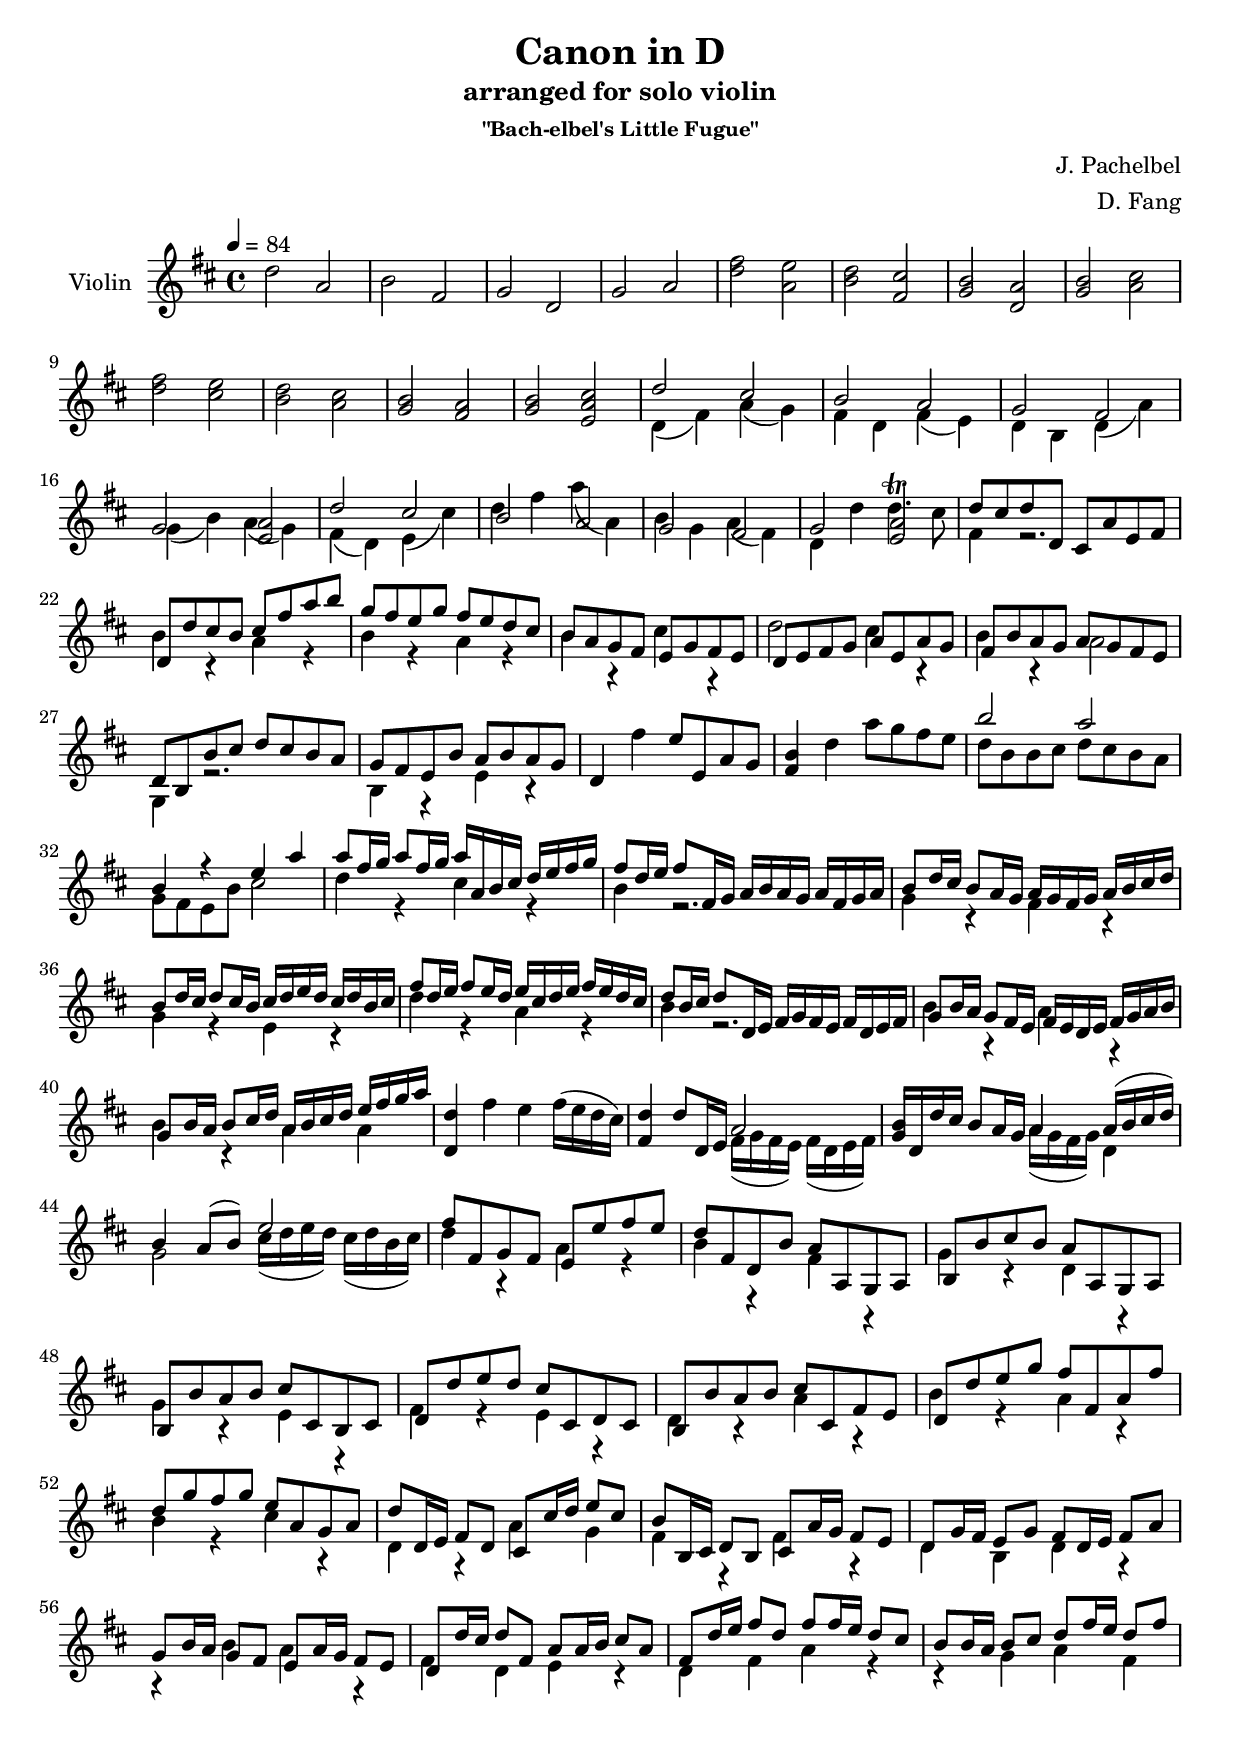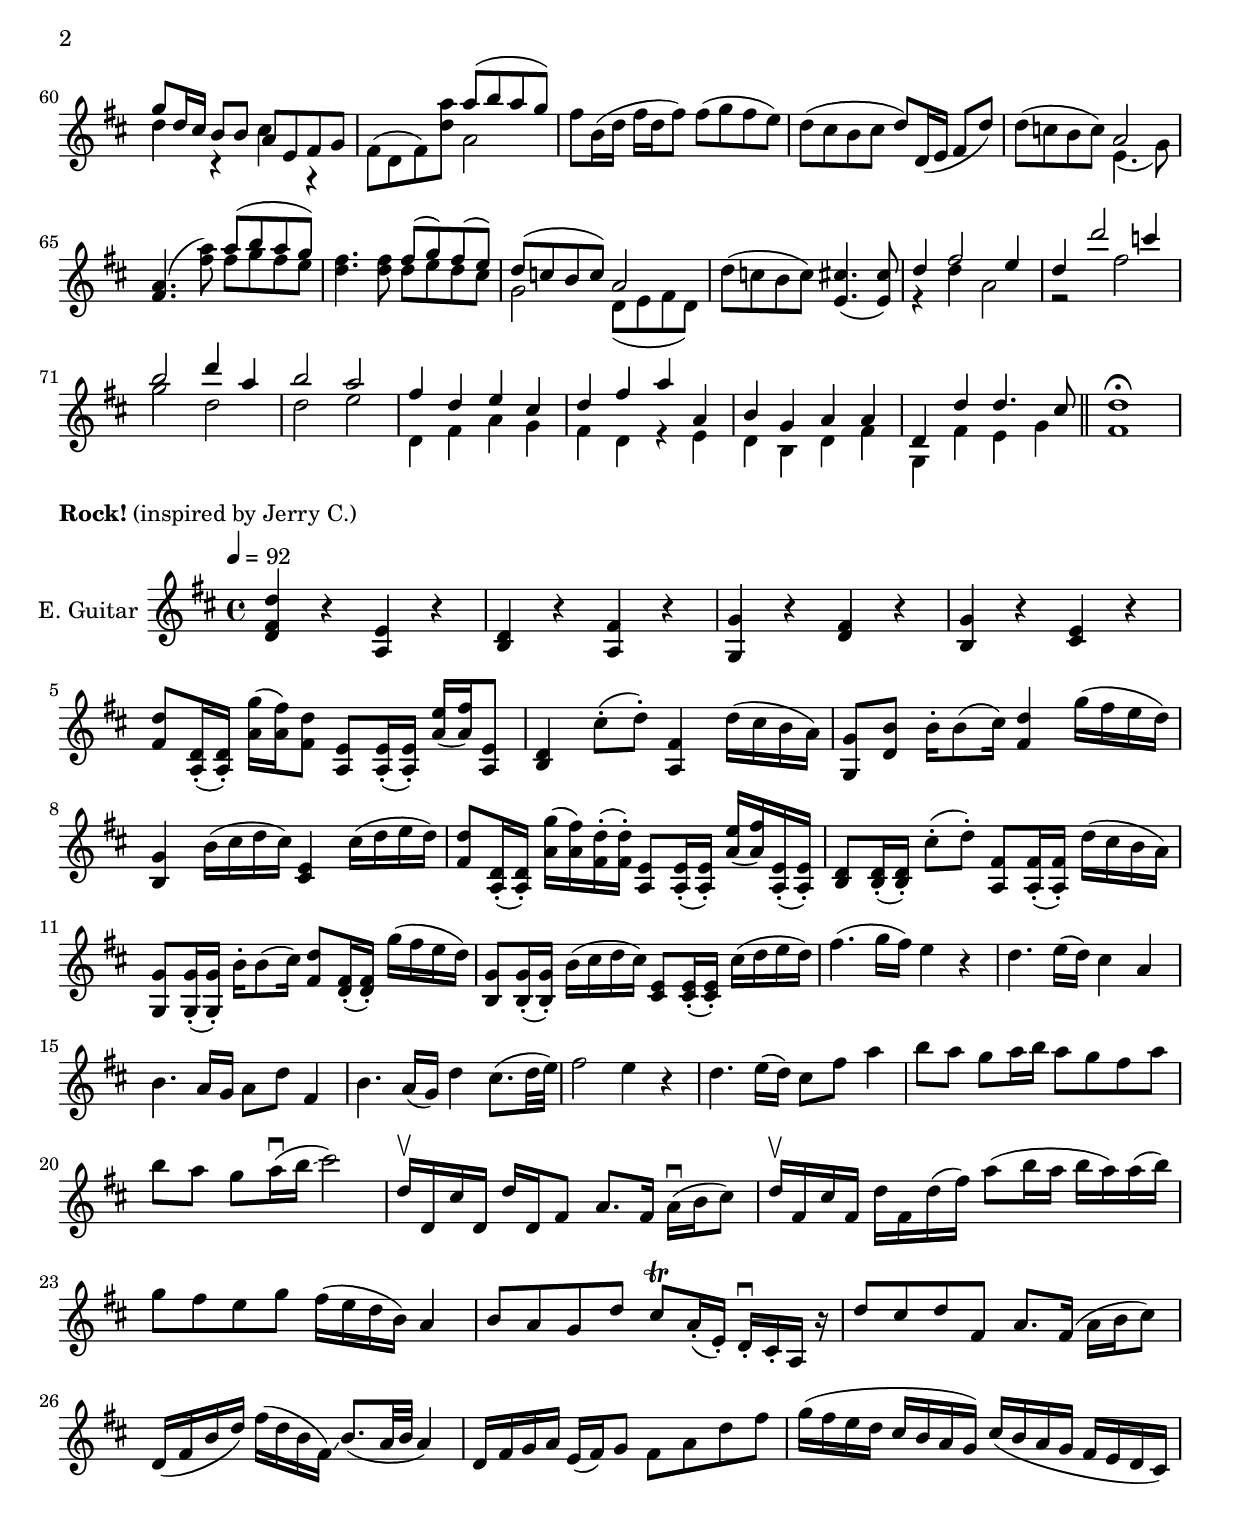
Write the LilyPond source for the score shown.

% violin solo
\version "2.17.18"

% definitions
pizz = ^\markup { \bold pizz. }
arco = ^\markup { \bold arco }
legato = ^\markup { \bold \italic legato }
hardrock = ^\markup { \bold \italic hardrocko }

global = {
	\time 4/4
	\key d \major
}

ub = \upbow
db = \downbow
rit = _\markup { \upright "rit." }

%%%%%%% snippets %%%%%%%%%%%%%%%%%%%%%%%%%%%%%%%%%%%%%%%%%%%%%%%%%%%%%%%%%%%%%%

violinBassA = \relative c' { | d2 a | b fis' | g d | g, a | }
violinBassAhi = \relative c'' { | d2 a | b fis | g d | g a | }
restPhrase = { R1*4 }
halfMelodyA = \relative c'' { fis2 e d cis b a b cis }
halfMelodyAend = \relative c'' { fis2 e d cis b a8( g fis a) g2\rit e }
halfMelodyAarco = \relative c'' { fis2\arco e d cis b a b cis }
halfMelodyAdescant = \relative c'' { d2 cis b a g fis g <a e> }
quarterMelodyA = \relative c' { d4( fis) a( g) fis d fis( e) d b d( a') g( b) a( g) }
quarterMelodyB = \relative c' { fis( d) e( cis') d fis a( a,) b g a( fis) d d' d4.^\trill cis8 }
eighthMelodyA = \relative c'' {
	d8 cis d d, cis a' e fis d d' cis b cis fis a b
	g fis e g fis e d cis b a g fis e g fis e
}
eighthMelodyB = \relative c' {
	d e fis g a e a g fis b a g a g fis e
	d b b' cis d cis b a g fis e b' a b a g
}
pizzLineA = \relative c' {
	r8\pizz a d fis r a, cis e
	r b d fis r a, g a
	r b d g r fis d a
	r g b d r a cis e
}
offMelodyA = \relative c'' { r4 fis e2 r4 d fis2 g fis g e }
offMelodyBlo = \relative c'' { r4 fis4 e2 r4 d a2 b a b cis4 a'4  }
offMelodyBhi = \relative c'' { r4 fis e2 r4 d <a' fis>2 b a b cis }

sixteenthsMelodyA = \relative c''' {
	a8 fis16 g a8 fis16 g a a, b cis d e fis g
	fis8 d16 e fis8 fis,16 g a b a g a fis g a
}
sixteenthsMelodyB = \relative c'' {
	b8 d16 cis b8 a16 g a g fis g a b cis d
	b8 d16 cis d8 cis16 b cis d e d cis d b cis
}
sixteenthsMelodyBalt = \relative c'' {
	b8 d16 cis b8 a16 g a g fis g a b cis d
	b8 d16 cis d8 cis16 b cis d cis b a g fis e
}
sixteenthsMelodyC = \relative c'' {
	fis8 d16 e fis8 e16 d16 e cis d e fis e d cis
	d8 b16 cis d8 d,16 e fis g fis e fis d e fis
}
sixteenthsMelodyD = \relative c'' {
	g8 b16 a g8 fis16 e fis e d e fis g a b
	g8 b16 a b8 cis16 d a b cis d e fis g a
}
sixteenthsMelodyE = \relative c'' {
	fis8 d16 e fis8 e16 d16 e cis d e fis e d cis
	d8 b16 cis d8 d,16 e fis g fis e fis d' cis d
}
quarterMelodyC = \relative c'' { d4 a cis a b fis d' a d, g d fis d g e e' }
eighthMelodyC = \relative c'' {
	fis8 fis, g fis e  e' fis e d fis, d b' a a, g a 
	b b' cis b a a, g a b b' a b cis cis, b cis
}
eighthMelodyD = \relative c' {
	d8 d' e d cis cis, d cis b b' a b cis cis, fis e
	d d' e g fis fis, a fis' d g fis g e a, g a
}
eighthMelodyE = \relative c' {
	<d a'>8 fis' fis fis e e e e d d d d a' a a a
	b b b b a a a a b b b b cis cis, cis cis
}
skipMelodyA = \relative c'' {
	d8 d,16 e fis8 d cis cis'16 d e8 cis b b,16 cis d8 b cis a'16 g fis8 e
	d8 g16 fis e8 g fis d16 e fis8 a g b16 a g8 fis e a16 g fis8 e
}
skipMelodyB = \relative c' {
	d8 d'16 cis d8 fis, a a16 b cis8 a fis d'16 e fis8 d fis fis16 e d8 cis
	b8 b16 a b8 cis d fis16 e d8 fis g d16 cis b8 b a e fis g
}
halfMelodyC = \relative c' { d4 d' cis4. a8 b2 a d,4. e8 fis2 <<b2 {g4( d)}>> <e d>4. <e cis>8 }
naturalMelodyA = \relative c' {
	<fis a>4. fis'8 fis g fis e d4. d8 d e d cis b2 d d8 c b c a4. a8
}
naturalMelodyB = \relative c'' {
	a4. a'8 a b a g fis4. fis8 fis g fis e d c b c a4. a8 g4 d' cis4. cis8
}
syncopHalfHelodyA = \relative c' { fis4 fis'2 e4 d d'2 c4 b2 d4 a b2 a }
syncopHalfHelodyB = \relative c''' { a2 a,4. g8 fis2 fis'4. e8 d4 b d2 d cis }
quarterMelodyD = \relative c'' {
	d4 d, cis cis' b b, a a' g g' fis fis, e a e e'
}
quarterMelodyE = \relative c'' {
	fis4 fis, e e' d d, cis cis' b b' a a, g4. e'8 a4 a
}
quarterMelodyF = \relative c'' {
	d4 d, cis cis' b b, a a' g g' fis fis, d d' d4. cis8
}
quarterMelodyG = \relative c'' {
	fis4 d e cis d fis a2 b,4 g a fis d fis e4 g4
}

%%%%%%%%%%%%%%%%%%%%%%%%%%%%%%%%%%%%%%%%%%%%%%%%%%%%%%%%%%%%%%%%%%%%%%%%%%%%%%%
\header {
	title = "Canon in D"
	subtitle = "arranged for two violins"
	composer = "J. Pachelbel"
	arranger = "D. Fang"
}

violinOne = \new Voice {
	\set Staff.instrumentName = #"Violin I "
	\set Staff.midiInstrument = #"violin"

	\restPhrase
	\pizzLineA

	\halfMelodyAarco
	<< \halfMelodyA \halfMelodyAdescant >>

	\quarterMelodyA
	\quarterMelodyB

	\eighthMelodyA
	\eighthMelodyB

	\eighthMelodyB % \offMelodyBhi
	\offMelodyBlo

	\sixteenthsMelodyA
	\sixteenthsMelodyB

	\sixteenthsMelodyC
	\sixteenthsMelodyD

	% \offMelodyA
	\offMelodyBlo

	\quarterMelodyC
	\eighthMelodyC
	\eighthMelodyD

	\eighthMelodyC
	\eighthMelodyE

	\skipMelodyA
	\skipMelodyB
	\skipMelodyA

	\skipMelodyB
	\halfMelodyC

	\naturalMelodyA
	\naturalMelodyB

	\syncopHalfHelodyA
	\syncopHalfHelodyB

	\quarterMelodyD
	\quarterMelodyE

	\quarterMelodyF

	\bar "||"
	\relative c' { <fis d'>1^\fermata }
	%% rockin' %%

} % end Voice

violinTwo = \new Voice {
	\set Staff.instrumentName = #"Violin II "
	\set Staff.midiInstrument = #"violin"

	\violinBassA
	\violinBassA

	\violinBassA
	<< \halfMelodyA \violinBassA >>

	<< \halfMelodyAdescant \violinBassA >>
	<< \halfMelodyAdescant \violinBassA >>

	\quarterMelodyA % \offMelodyBlo % \violinBassA
	\quarterMelodyB % \offMelodyBhi % \violinBassA

	\eighthMelodyA
	\eighthMelodyB

	% \offMelodyA
	\offMelodyBhi

	\sixteenthsMelodyA
	\sixteenthsMelodyB

	\sixteenthsMelodyC
	\sixteenthsMelodyD

	\sixteenthsMelodyE
	\sixteenthsMelodyB

	\quarterMelodyC
	\eighthMelodyC

	\eighthMelodyD
	\eighthMelodyC

	\eighthMelodyE
	\skipMelodyA
	\skipMelodyB

	\halfMelodyC
	\naturalMelodyA

	\naturalMelodyB
	\naturalMelodyA

	\naturalMelodyB
	\syncopHalfHelodyA

	\syncopHalfHelodyB
	\quarterMelodyD

	\quarterMelodyG

	\bar "||"
	\relative c' { <fis d>1^\fermata }
	%% rockin' %%

} % end Voice

violinBoth = \new Voice {
	\set Staff.instrumentName = #"Violin"
	\set Staff.midiInstrument = #"violin"
	\violinBassAhi
	<< \violinBassAhi \halfMelodyA >>
	<< \halfMelodyA \halfMelodyAdescant >>
	<< \halfMelodyAdescant \\ \quarterMelodyA >>
	<< \halfMelodyAdescant \\ \quarterMelodyB >>
	<< \eighthMelodyA \\
		\relative c' { fis4 r2. b4 r a r b r a r b r cis r } >>
	<< \eighthMelodyB \\
		\relative c'' { d2 cis4 r b4 r4 a2 g,4 r2. b4 r e r } >>
	\relative c' { d4 fis' e8 e, a g <fis b>4 d' a'8 g fis e }
	<< \relative c''' { b2 a b,4 r e4 a } \\
		\relative c'' { d8 b b cis d cis b a g fis e b' cis2 }
	>>
	<< { \sixteenthsMelodyA \sixteenthsMelodyB } \\
		\relative c'' { d4 r cis r b r2. g4 r fis r g r e r }
	>>
	<< { \sixteenthsMelodyC \sixteenthsMelodyD } \\
		\relative c'' { d4 r a r b r2. b4 r a r b r a a }
	>>
	\relative c'' { <d d,>4 fis e4 fis16( e d cis) }
	\relative c'' { <d fis,>4 d8 d,16 e
		<< a2 \\ { fis16( g fis e) fis( d e fis) } >>
	}
	\relative c'' { <b g>16 d, d' cis b8 a16 g
		<< { a4 a16( b cis d) } \\ { a16( g fis g) d4 } >>
	}
	<< \relative c'' { b a8( b) e2 } \\
		\relative c'' { g2 cis16( d e d) cis( d b cis) }
	>>
	<< \eighthMelodyC \\
		\relative c'' { d4 r a r b r fis r g r d r g r e r }
	>>
	<< \eighthMelodyD \\
		\relative c' { fis4 r e r d r a' r b r a r b r cis r }
	>>
	<< \skipMelodyA \\
		% \relative c' { fis4 r e r d r r2 b4 r a r b r cis r }
		% \quarterMelodyA
		\relative c' { d4 r a' g fis r fis r d b d r r b' a r }
	>>
	<< \skipMelodyB \\
		% \relative c' { fis4 r e r b' r a r d, r fis r b r e r }
		% \quarterMelodyB
		\relative c' { fis4 d e r d fis a r r g a fis d' r cis r }
	>>
	\relative c' {
		fis8( d fis) <d' a'> << { a'8( b a g) } \\ a,2 >>
		fis'8 b,16( d fis d fis8) fis( g fis e)
		d( cis b cis d) d,16( e fis8 d')
		d( c b c) << a2 \\ { e4.( g8) } >>
	}
	\relative c' {
		<fis a>4.( <fis' a>8) << { a( b a g) } \\ { fis g fis e } >>
		<d fis>4. q8 << { fis( g) fis( e) } \\ { d e d cis } >>
		<< { d8( c b c) a2 } \\ { g2 d8( e fis d) } >>
		d'8( c b c) <cis e,>4.( q8)
	}
	\relative c'' {
		<< { d4 fis2 e4 } \\ { r4 d a2 } >>
		<< { d4 d'2 c4 } \\ { r2 fis, } >>
		<< { b2 d4 a } \\ { g2 d } >>
		<< { b'2 a } \\ { d,2 e } >>
	}
	\relative c'' {
		<< { fis4 d e cis d fis a a, b g a a d, d' d4. cis8 } \\
		{ d,4 fis a g fis d r e d b d fis g, fis' e g  } >>
	}
	\bar "||"
	\relative c' {
		<fis d'>1^\fermata
	}
}

%%%%%%%% 2nd movement %%%%%%%%
% \markup { \bold Rock! (inspired by Jerry C.)}
introChordsA = \relative c'' {
	<d fis, d>4 r <e, a,> r <b d> r <a fis'> r
	<g' g,> r <d fis> r <b g'> r <cis e> r
}
eighthSixteenths = #(define-music-function (parser location m) (ly:pitch?) #{
	$m8 q16 q q q q q
#} )
sixteenthChordsA = \relative c' {
	<d fis>8\db q16\db q q q q q
	<a e'>8\db q16\db q q q q q
	<b d>8 q16 q \repeat tremolo 4 q16
	<a fis'>8 q16 q \repeat tremolo 4 q16
	<g d'>8 q16 q \repeat tremolo 4 q16
	<a d>8 q16 q \repeat tremolo 4 q16
	<b g'>8 q16 q \repeat tremolo 4 q16
	<cis e>8 q16 q \repeat tremolo 4 q16
}
sixteenthChordsB = \relative c' {
	<a d>16 q q q <d fis> q q q <e a> q q q q q g g
	<fis b,>16 q q q <b, d> q q q <cis fis> q q q q q <cis e> q
	<d d>16 q q q <b d> q q q <a d> q q q <d a'> q q q
	g16 g g g <g b> q q q <a e> q q q <g cis> q q q
}
sixteenthChordsC = \relative c' {
	<fis d'>16 q q q <d d'> q q q <e a> q q q <e cis'> q q q
	<fis d'>8 <fis cis'> d'8 fis a g fis4
	g4. fis16 e fis8 e d4
	e16 e d d cis cis b b a a g g fis fis e8
}
upbeatsA = \relative c' {
	r8 <a d>16-. q-. <a' g'>( <a fis'>) r8
	r8 <a, e'>16-. <a e'>-. <a' e'>( <a fis'>) r8
	r4 cis8 d r4 d16( cis b a)
	r8 <d, b'> b'16-. b8( cis16) d8 r8 g16( fis e d)
	r4 b16( cis d cis) r4 cis16( d e d)
}
upbeatsAfilled = \relative c' {
	<fis d'>8 <a, d>16-.( q-.) <a' g'>( <a fis'>) <fis d'>8
	<a, e'>8 q16-.( q-.) <a' e'>( <a fis'>) <a, e'>8
	<b d>4 cis'8-.( d-.) <a, fis'>4 d'16( cis b a)
	<g g,>8 <d b'> b'16-. b8( cis16) <d fis,>4 g16( fis e d)
	<g, b,>4 b16( cis d cis) <e, cis>4 cis'16( d e d)
}
upbeatsBfilled = \relative c' {
	<fis d'>8 <a, d>16-.( q-.) <a' g'>( <a fis'>) <fis d'>16-.( q-.)
	<a, e'>8 q16-.( q-.) <a' e'>( <a fis'>) <a, e'>16-.( q-.)
	<b d>8 q16-.( q-.) cis'8-.( d-.) <a, fis'>8 q16-.( q-.) d'16( cis b a)
	<g g,>8 q16-.( q-.) b16-. b8( cis16) <d fis,>8 <fis, d>16-.( q-.) g'16( fis e d)
	<g, b,>8 q16-.( q-.) b16( cis d cis) <e, cis>8 q16-.( q-.) cis'16( d e d)
}
guitarSoloA = \relative c'' {
	fis4.( g16 fis) e4 r4 d4. e16( d) cis4 a
	b4. a16 g a8 d fis,4
	b4. a16( g) d'4 cis8.( d32 e)
}
guitarSoloB = \relative c'' {
	fis2 e4 r4 d4. e16( d) cis8 fis a4
	b8 a g a16 b a8 g fis a 
	b a g a16(\db b \glissando cis2)
}
guitarSoloC = \relative c'' {
	d16\ub d, cis' d, d' d, fis8
	a8. fis16 a(\db b cis8)
	d16\ub fis, cis' fis, d' fis, d'( fis) a8( b16 a b a) a( b)
	g8 fis e g fis16( e d b) a4
	b8 a g d' cis8^\trill a16-.( e-.) d-.\db cis-. a16 r16
}
guitarSoloD = \relative c'' {
	d8 cis d fis, a8. fis16( a b cis8)
	d,16( fis b d) fis( d b fis) \glissando b8.( a32 b a4)
	d,16 fis g a e( fis) g8 fis8 a d fis
	g16( fis e d cis b a g) cis( b a g fis e d cis)
}
arpeggioBreakA = \relative c' {
	\tuplet 6/4 { a16( cis e a cis e) }
	\tuplet 6/4 { a16( e cis a e cis) }
	a32( e' cis' a') a( cis, e, a,)
	a8 r8
}
doubledArpeggiosA = \relative c'' {
	fis16 fis d d d, d d' d e e e, e a, a g' g 
	d'16 d fis, fis b, b fis' fis cis' cis fis, fis a, a a' a
	b16 b d, d b b g g a a fis' fis d' d fis, fis
	g16 g fis fis e e b' b a8 \tuplet 3/2 { a,16( e' a } cis4)
}
bassMelodyA = \relative c' {
	d8 cis d4 a d8 cis b4 d fis a8 d,
	g, a b g d'4 fis8 d g fis g e <e a>4 a,
}
guitarSoloE = \relative c'' {
	d4. a'8 a( b) \tuplet 3/2 { a16( b a } g8)
	fis4. fis8 fis( g) \tuplet 3/2 { fis16( g fis } e8)
	d8( cis b cis) d2
	d8( cis b c) cis2^\trill
}
guitarSoloF = \relative c'' {
	d4. a'8 a( b) \tuplet 3/2 { a16( b a } g8)
	fis4. fis8 fis( g) \tuplet 3/2 { fis16( g fis } e8)
	d8( cis b cis) d2
	d8(\rit cis b c) cis4.( d16 e)
}
sixteenthChordsE = \relative c' {
	<d fis>8 q16 q q q q q
	<a e'>8 q16 q q q q q
	<b d>8 q16 q q q q q
	<a fis'>8 q16 q q q q q
	g'8 d a' g fis( g a b)
	g4.( a8) b8( cis d e)
}
secondViolinI = \new Voice {
	\set Staff.instrumentName = #"E. Guitar "
	\set Staff.midiInstrument = #"violin"
%	\set Staff.midiInstrument = #"electric guitar (clean)"
	\introChordsA
	\upbeatsA
	\upbeatsA
	\guitarSoloA
	\guitarSoloB
	\guitarSoloC
	\guitarSoloD
	\arpeggioBreakA
	\sixteenthsMelodyA
	\sixteenthsMelodyB
	\sixteenthsMelodyC
	\sixteenthsMelodyD
	\doubledArpeggiosA
	\guitarSoloE
	\guitarSoloF
	\relative c'' { d1^\fermata }
	\bar "|."
}
secondViolinII = \new Voice {
	\set Staff.instrumentName = #"E. Bass "
	\set Staff.midiInstrument = #"violin"
%	\set Staff.midiInstrument = #"electric bass (pick)"
	\introChordsA
	\introChordsA
	\sixteenthChordsA
	\sixteenthChordsA
	\sixteenthChordsA
	\sixteenthChordsB
	\sixteenthChordsC
	\relative c' { r1 }
	\sixteenthChordsA
	\sixteenthsMelodyA
	\sixteenthsMelodyBalt
	\bassMelodyA
	\sixteenthChordsE
	\halfMelodyAend
	\relative c' { <a fis'>1^\fermata }
	\bar "|."
}

secondViolinBoth = \new Voice {
	\set Staff.instrumentName = #"E. Guitar "
	\set Staff.midiInstrument = #"violin"
	\introChordsA
	\upbeatsAfilled
	\upbeatsBfilled
	\guitarSoloA
	\guitarSoloB
	\guitarSoloC
	\guitarSoloD
}


\header {
subtitle = "arranged for solo violin"
subsubtitle = "\"Bach-elbel's Little Fugue\""
}

%%%%%%%% 1st movement %%%%%%%%
\score {
	\new Staff << \global \tempo 4=84 \violinBoth >>
\layout { }
% \midi { }
}
%%%%%%%% 2nd movement %%%%%%%%
\markup { \bold Rock! (inspired by Jerry C.)}
\score {
\new Staff << \global \tempo 4=92 \secondViolinBoth >>
\layout { }
% \midi { }
}

